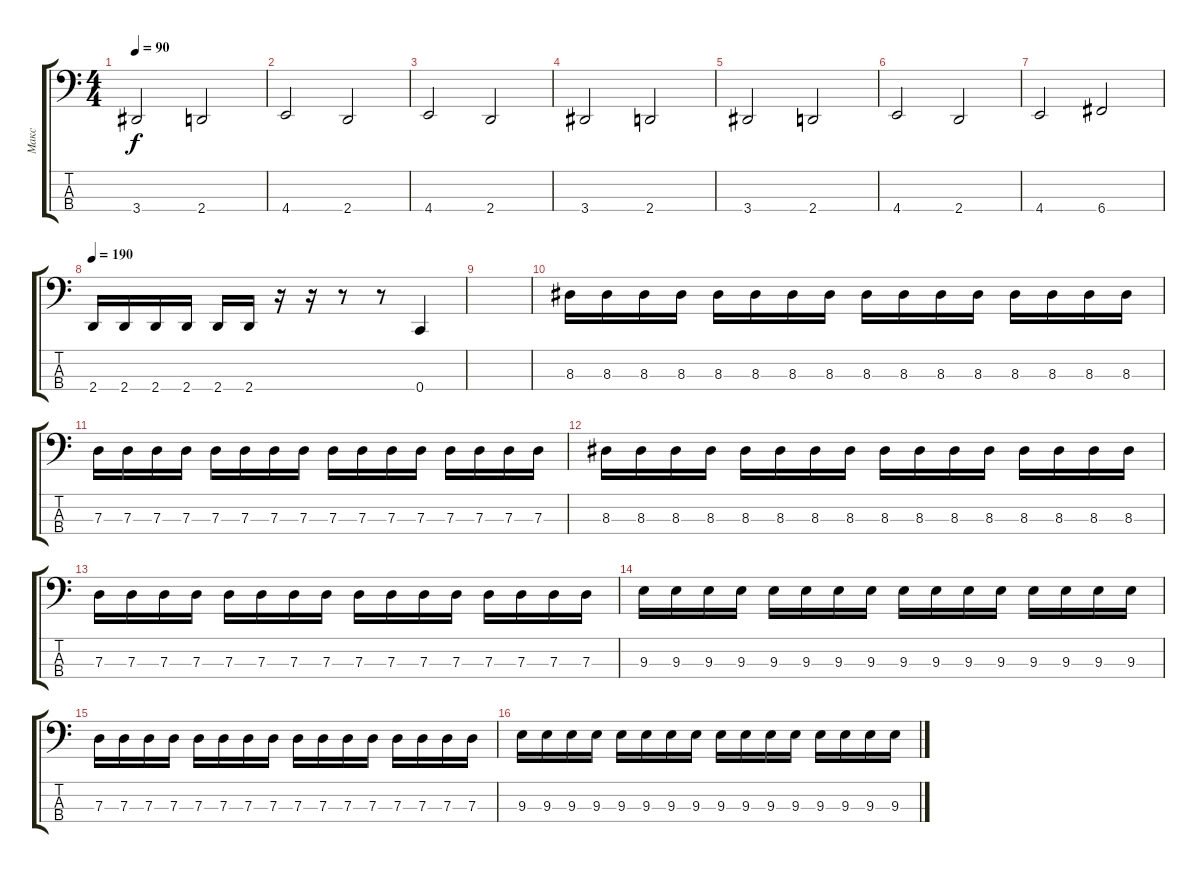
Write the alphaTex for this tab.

\track ("Макс" "Макс") {instrument electricbassfinger}
\staff {score tabs}
\tuning (F2 C2 G1 C1) {hide}
\ts (4 4)
\tempo 90
\clef f4
\ks c
3.4.2{dy f} 2.4.2 |
4.4.2 2.4.2 |
4.4.2 2.4.2 |
3.4.2 2.4.2 |
3.4.2 2.4.2 |
4.4.2 2.4.2 |
4.4.2 6.4.2 |
\tempo 190
2.4.16 2.4.16 2.4.16 2.4.16 2.4.16 2.4.16 r.16 r.16 r.8 r.8 0.4.4 |
|
8.3.16 8.3.16 8.3.16 8.3.16 8.3.16 8.3.16 8.3.16 8.3.16 8.3.16 8.3.16 8.3.16 8.3.16 8.3.16 8.3.16 8.3.16 8.3.16 |
7.3.16 7.3.16 7.3.16 7.3.16 7.3.16 7.3.16 7.3.16 7.3.16 7.3.16 7.3.16 7.3.16 7.3.16 7.3.16 7.3.16 7.3.16 7.3.16 |
8.3.16 8.3.16 8.3.16 8.3.16 8.3.16 8.3.16 8.3.16 8.3.16 8.3.16 8.3.16 8.3.16 8.3.16 8.3.16 8.3.16 8.3.16 8.3.16 |
7.3.16 7.3.16 7.3.16 7.3.16 7.3.16 7.3.16 7.3.16 7.3.16 7.3.16 7.3.16 7.3.16 7.3.16 7.3.16 7.3.16 7.3.16 7.3.16 |
9.3.16 9.3.16 9.3.16 9.3.16 9.3.16 9.3.16 9.3.16 9.3.16 9.3.16 9.3.16 9.3.16 9.3.16 9.3.16 9.3.16 9.3.16 9.3.16 |
7.3.16 7.3.16 7.3.16 7.3.16 7.3.16 7.3.16 7.3.16 7.3.16 7.3.16 7.3.16 7.3.16 7.3.16 7.3.16 7.3.16 7.3.16 7.3.16 |
9.3.16 9.3.16 9.3.16 9.3.16 9.3.16 9.3.16 9.3.16 9.3.16 9.3.16 9.3.16 9.3.16 9.3.16 9.3.16 9.3.16 9.3.16 9.3.16
